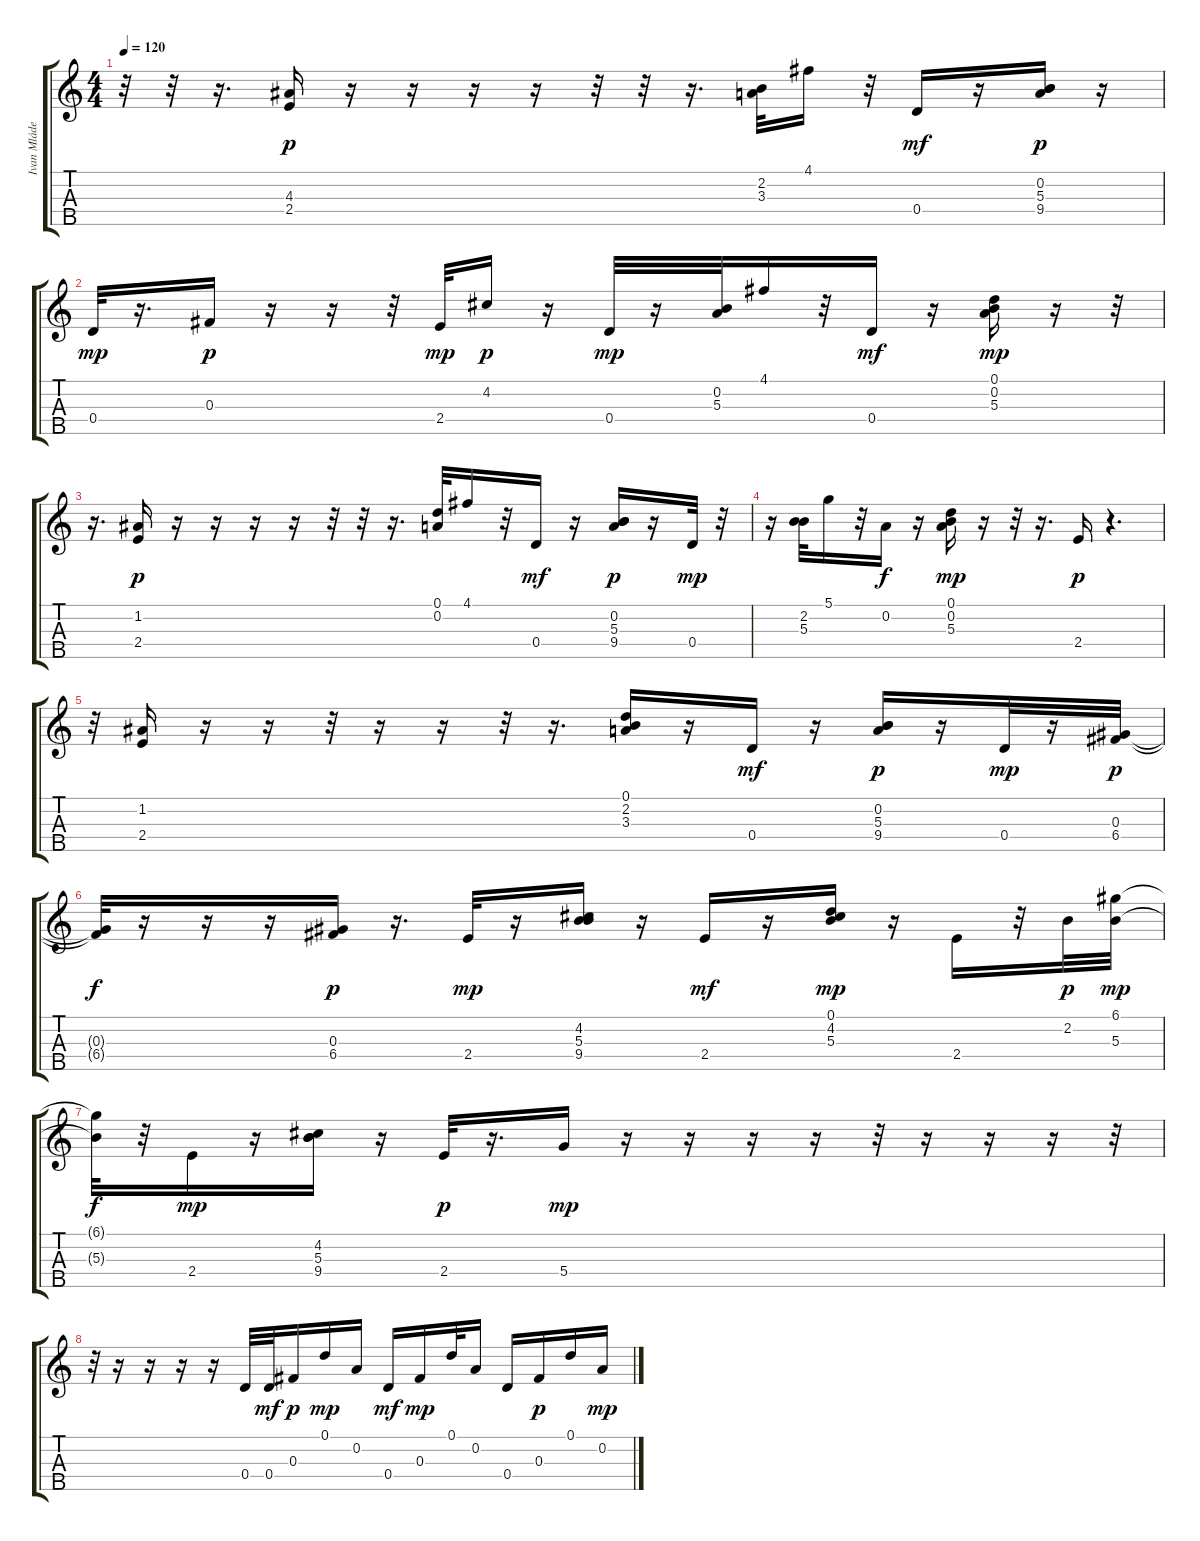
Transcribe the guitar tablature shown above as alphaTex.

\track ("Ivan Mládek Banjo" "Ivan Mláde") {instrument banjo}
\staff {score tabs}
\tuning (D4 A3 Gb3 D3 A4) {hide}
\displaytranspose 12
\ts (4 4)
\tempo 120
\clef g2
\ks c
r.32{dy mp} r.32 r.16{d} (4.3 2.4).16{dy p} r.16 r.16 r.16 r.16 r.32 r.32 r.16{d} (2.2 3.3).32 4.1.16 r.32 0.4.16{dy mf} r.16 (0.2 5.3 9.4).16{dy p} r.16 |
0.4.32{dy mp} r.16{d} 0.3.16{dy p} r.16 r.16 r.32 2.4.32{dy mp} 4.2.16{dy p} r.16 0.4.32{dy mp} r.16 (0.2 5.3).32 4.1.16 r.32 0.4.16{dy mf} r.16 (0.1 0.2 5.3).16{dy mp} r.16 r.32 |
r.16{d} (1.2 2.4).16{dy p} r.16 r.16 r.16 r.16 r.32 r.32 r.16{d} (0.1 0.2).32 4.1.16 r.32 0.4.16{dy mf} r.16 (0.2 5.3 9.4).16{dy p} r.16 0.4.32{dy mp} r.32 |
r.16 (2.2 5.3).32 5.1.16 r.32 0.2.16{dy f} r.16 (0.1 0.2 5.3).16{dy mp} r.16 r.32 r.16{d} 2.4.16{dy p} r.4{d} |
r.32 (1.2 2.4).16 r.16 r.16 r.32 r.16 r.16 r.32 r.16{d} (0.1 2.2 3.3).16 r.16 0.4.16{dy mf} r.16 (0.2 5.3 9.4).16{dy p} r.16 0.4.32{dy mp} r.16 (0.3 6.4).32{dy p} |
(0.3{t} 6.4{t}).32{dy f} r.16 r.16 r.16 (0.3 6.4).16{dy p} r.16{d} 2.4.32{dy mp} r.16 (4.2 5.3 9.4).16 r.16 2.4.16{dy mf} r.16 (0.1 4.2 5.3).16{dy mp} r.16 2.4.16 r.32 2.2.32{dy p} (6.1 5.3).32{dy mp} |
(6.1{t} 5.3{t}).32{dy f} r.32 2.4.16{dy mp} r.16 (4.2 5.3 9.4).16 r.16 2.4.32{dy p} r.16{d} 5.4.16{dy mp} r.16 r.16 r.16 r.16 r.32 r.16 r.16 r.16 r.32 |
r.32 r.16 r.16 r.16 r.16 0.4.32 0.4.32{dy mf} 0.3.16{dy p} 0.1.16{dy mp} 0.2.16 0.4.16{dy mf} 0.3.16{dy mp} 0.1.32 0.2.16 0.4.16 0.3.16{dy p} 0.1.16 0.2.16{dy mp}
